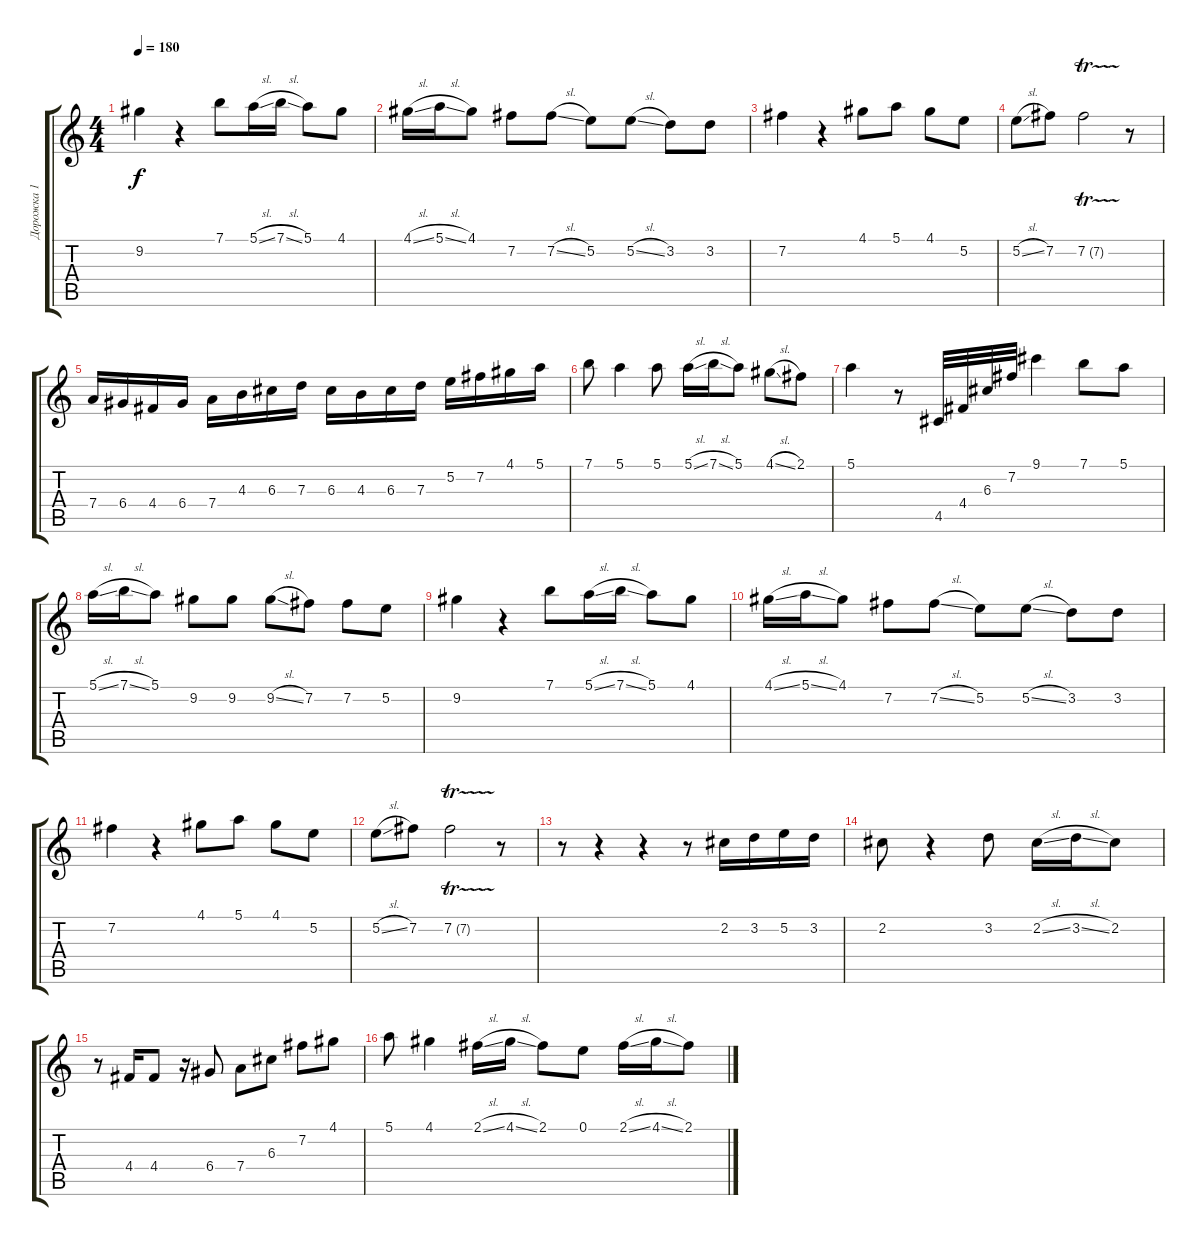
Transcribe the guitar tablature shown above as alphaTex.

\track ("Дорожка 1" "Дорожка 1") {instrument acousticguitarsteel}
\staff {score tabs}
\tuning (E4 B3 G3 D3 A2 E2) {hide}
\ts (4 4)
\tempo 180
\clef g2
\ks c
9.2.4{dy f} r.4 7.1.8 5.1{sl}.16 7.1{sl}.16 5.1.8 4.1.8 |
4.1{sl}.16 5.1{sl}.16 4.1.8 7.2.8 7.2{sl}.8 5.2.8 5.2{sl}.8 3.2.8 3.2.8 |
7.2.4 r.4 4.1.8 5.1.8 4.1.8 5.2.8 |
5.2{sl}.8 7.2.8 7.2{tr (7 16)}.2 r.8 |
7.4.16 6.4.16 4.4.16 6.4.16 7.4.16 4.3.16 6.3.16 7.3.16 6.3.16 4.3.16 6.3.16 7.3.16 5.2.16 7.2.16 4.1.16 5.1.16 |
7.1.8 5.1.4 5.1.8 5.1{sl}.16 7.1{sl}.16 5.1.8 4.1{sl}.8 2.1.8 |
5.1.4 r.8 4.5.32 4.4.32 6.3.32 7.2.32 9.1.4 7.1.8 5.1.8 |
5.1{sl}.16 7.1{sl}.16 5.1.8 9.2.8 9.2.8 9.2{sl}.8 7.2.8 7.2.8 5.2.8 |
9.2.4 r.4 7.1.8 5.1{sl}.16 7.1{sl}.16 5.1.8 4.1.8 |
4.1{sl}.16 5.1{sl}.16 4.1.8 7.2.8 7.2{sl}.8 5.2.8 5.2{sl}.8 3.2.8 3.2.8 |
7.2.4 r.4 4.1.8 5.1.8 4.1.8 5.2.8 |
5.2{sl}.8 7.2.8 7.2{tr (7 16)}.2 r.8 |
r.8 r.4 r.4 r.8 2.2.16 3.2.16 5.2.16 3.2.16 |
2.2.8 r.4 3.2.8 2.2{sl}.16 3.2{sl}.16 2.2.8 |
r.8 4.4.16 4.4.8 r.16 6.4.8 7.4.8 6.3.8 7.2.8 4.1.8 |
5.1.8 4.1.4 2.1{sl}.16 4.1{sl}.16 2.1.8 0.1.8 2.1{sl}.16 4.1{sl}.16 2.1.8
